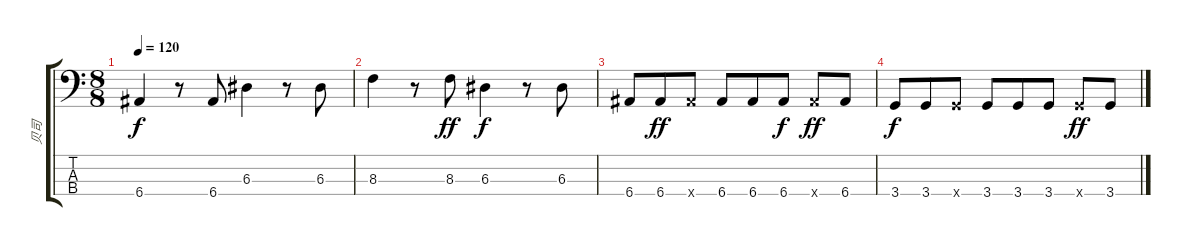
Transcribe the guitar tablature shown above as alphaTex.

\track ("贝司" "贝司") {instrument electricbassfinger}
\staff {score tabs}
\tuning (G2 D2 A1 E1) {hide}
\ts (8 8)
\tempo 120
\clef f4
\ks c
6.4.4{dy f} r.8 6.4.8 6.3.4 r.8 6.3.8 |
8.3.4 r.8 8.3.8{dy ff} 6.3.4{dy f} r.8 6.3.8 |
6.4.8 6.4.8{dy ff} 6.4{x}.8 6.4.8 6.4.8 6.4.8{dy f} 6.4{x}.8{dy ff} 6.4.8 |
3.4.8{dy f} 3.4.8 3.4{x}.8 3.4.8 3.4.8 3.4.8 3.4{x}.8{dy ff} 3.4.8
